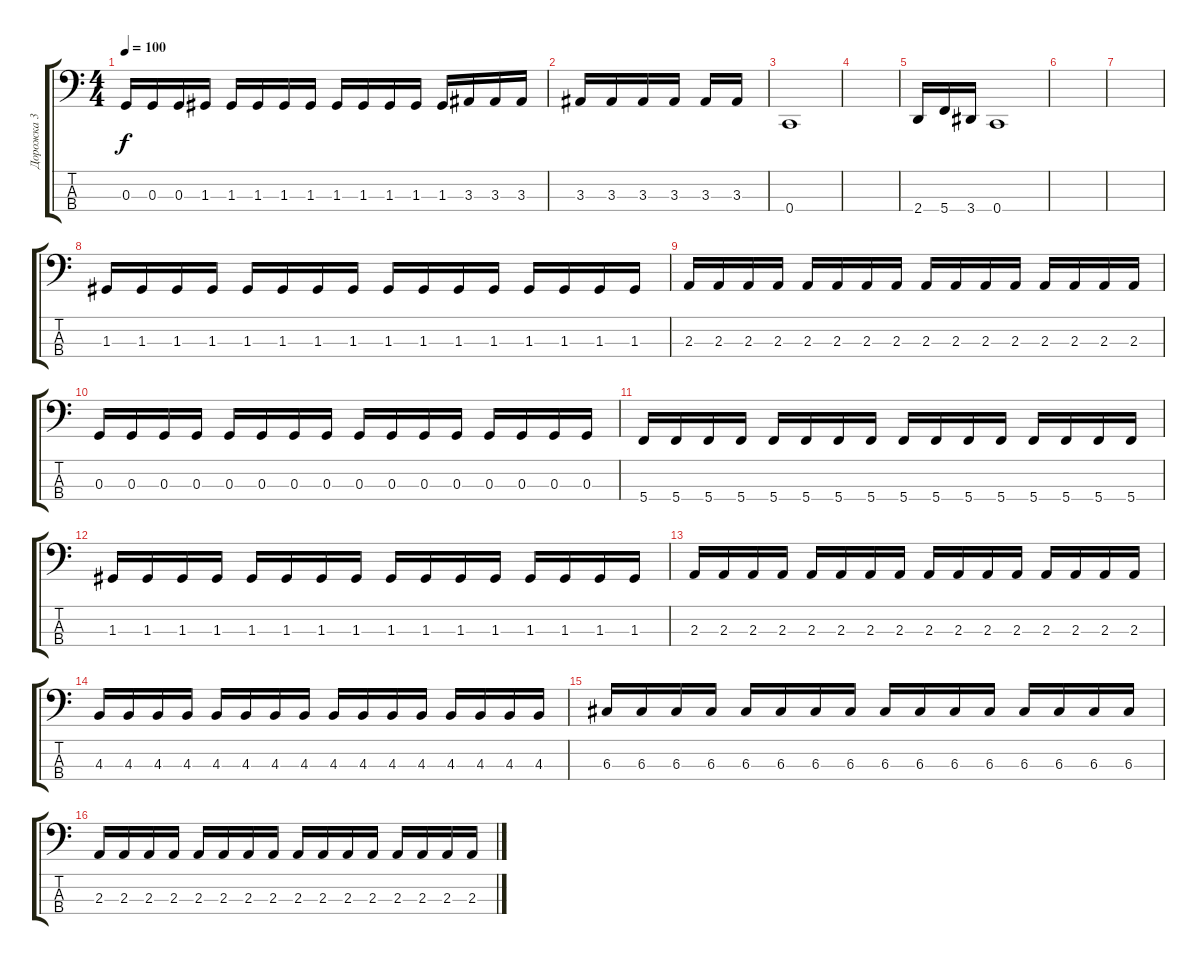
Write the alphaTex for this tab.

\track ("Дорожка 3" "Дорожка 3") {instrument electricbassfinger}
\staff {score tabs}
\tuning (F2 C2 G1 C1) {hide}
\ts (4 4)
\tempo 100
\clef f4
\ks c
0.3.16{dy f} 0.3.16 0.3.16 1.3.16 1.3.16 1.3.16 1.3.16 1.3.16 1.3.16 1.3.16 1.3.16 1.3.16 1.3.16 3.3.16 3.3.16 3.3.16 |
3.3.16 3.3.16 3.3.16 3.3.16 3.3.16 3.3.16 |
0.4.1 |
|
2.4.16 5.4.16 3.4.16 0.4.1 |
|
|
1.3.16 1.3.16 1.3.16 1.3.16 1.3.16 1.3.16 1.3.16 1.3.16 1.3.16 1.3.16 1.3.16 1.3.16 1.3.16 1.3.16 1.3.16 1.3.16 |
2.3.16 2.3.16 2.3.16 2.3.16 2.3.16 2.3.16 2.3.16 2.3.16 2.3.16 2.3.16 2.3.16 2.3.16 2.3.16 2.3.16 2.3.16 2.3.16 |
0.3.16 0.3.16 0.3.16 0.3.16 0.3.16 0.3.16 0.3.16 0.3.16 0.3.16 0.3.16 0.3.16 0.3.16 0.3.16 0.3.16 0.3.16 0.3.16 |
5.4.16 5.4.16 5.4.16 5.4.16 5.4.16 5.4.16 5.4.16 5.4.16 5.4.16 5.4.16 5.4.16 5.4.16 5.4.16 5.4.16 5.4.16 5.4.16 |
1.3.16 1.3.16 1.3.16 1.3.16 1.3.16 1.3.16 1.3.16 1.3.16 1.3.16 1.3.16 1.3.16 1.3.16 1.3.16 1.3.16 1.3.16 1.3.16 |
2.3.16 2.3.16 2.3.16 2.3.16 2.3.16 2.3.16 2.3.16 2.3.16 2.3.16 2.3.16 2.3.16 2.3.16 2.3.16 2.3.16 2.3.16 2.3.16 |
4.3.16 4.3.16 4.3.16 4.3.16 4.3.16 4.3.16 4.3.16 4.3.16 4.3.16 4.3.16 4.3.16 4.3.16 4.3.16 4.3.16 4.3.16 4.3.16 |
6.3.16 6.3.16 6.3.16 6.3.16 6.3.16 6.3.16 6.3.16 6.3.16 6.3.16 6.3.16 6.3.16 6.3.16 6.3.16 6.3.16 6.3.16 6.3.16 |
2.3.16 2.3.16 2.3.16 2.3.16 2.3.16 2.3.16 2.3.16 2.3.16 2.3.16 2.3.16 2.3.16 2.3.16 2.3.16 2.3.16 2.3.16 2.3.16
